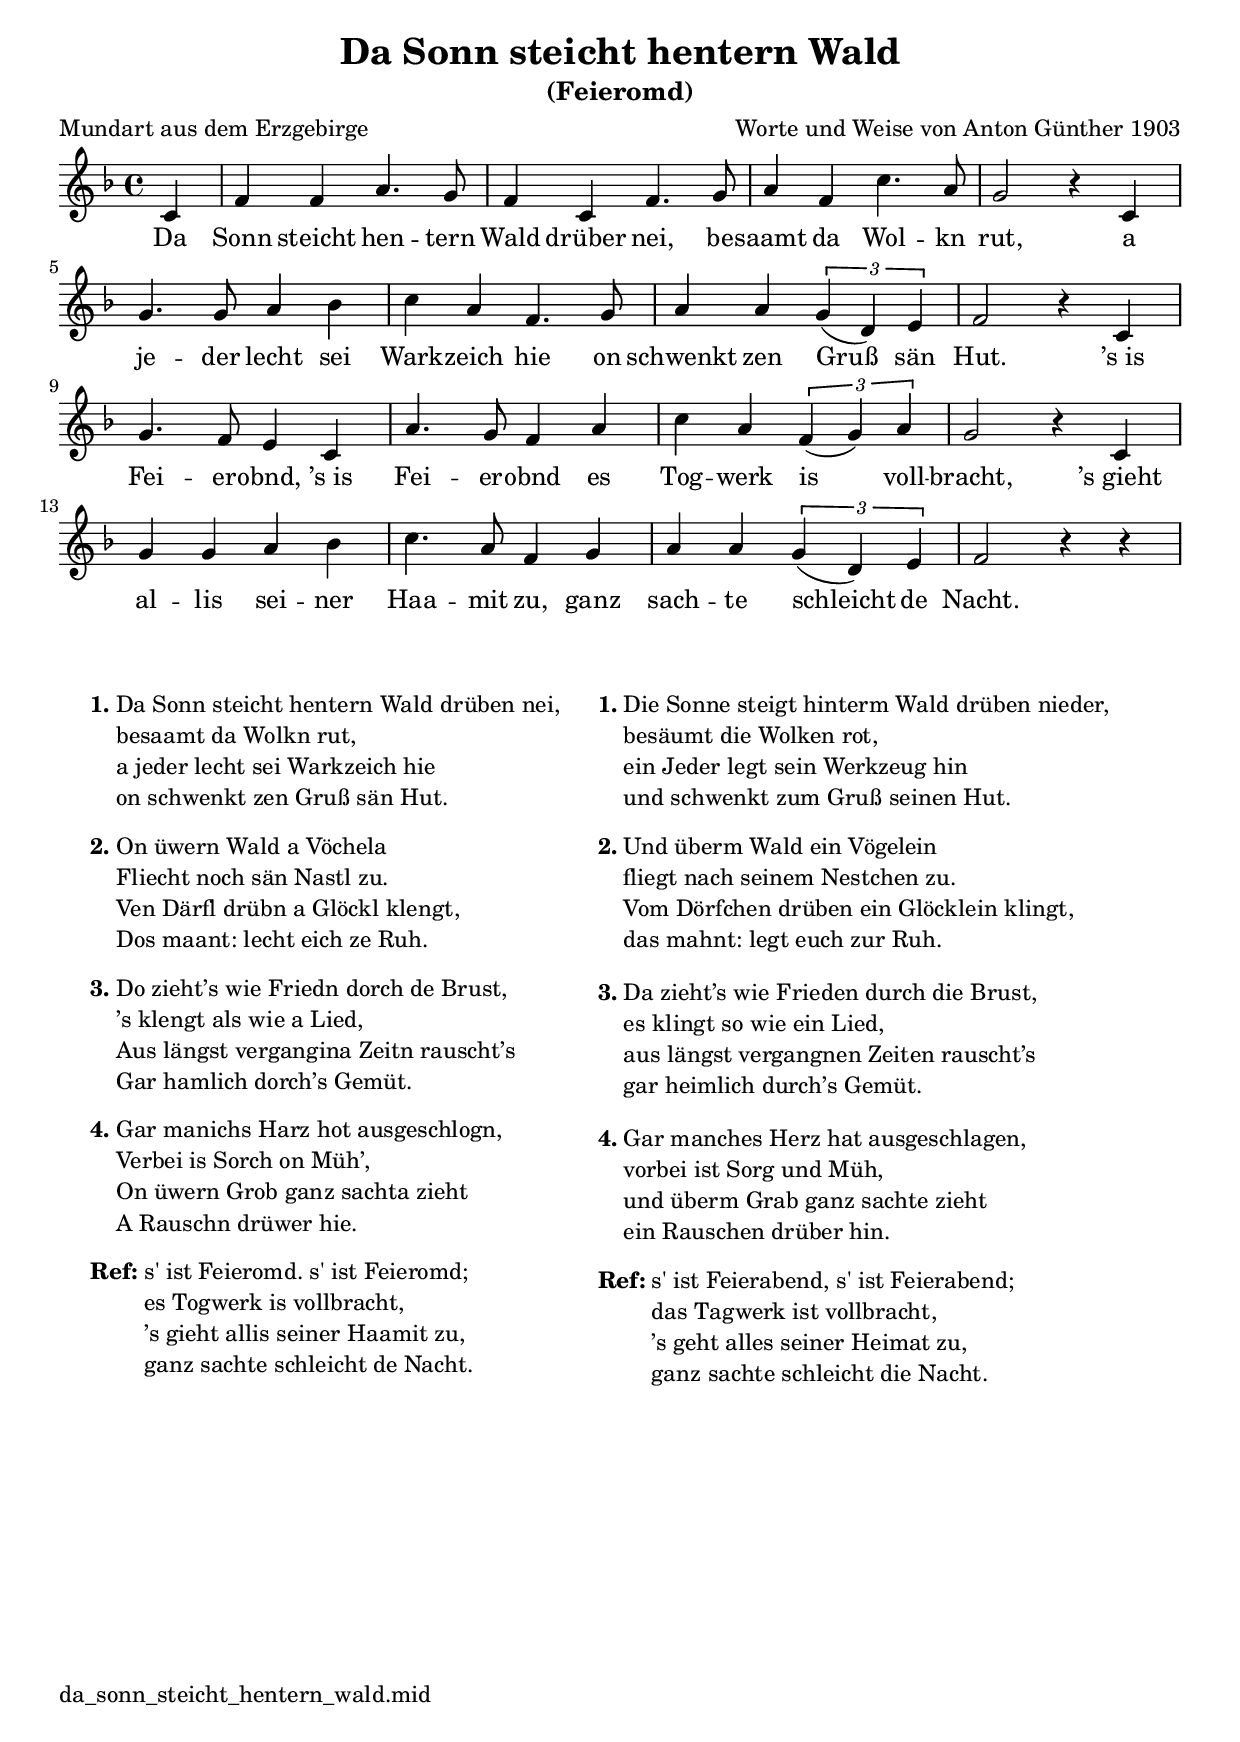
% https://www.franzdorfer.com/is-feierabend?utm_content=cmp-true
% https://de.wikipedia.org/wiki/Feieromd
\version "2.24.4"

\bookpart {
  \tocItem \markup  "Da Sonn steicht hentern Wald"
  \header { title = "Da Sonn steicht hentern Wald"
         subtitle = "(Feieromd)"  
         poet     = "Mundart aus dem Erzgebirge"
         composer = "Worte und Weise von Anton Günther 1903"
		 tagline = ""
}
\score{
  \midi {\tempo 4 = 120}
 \layout{indent=0}
 <<
  \relative c' {
  \key f \major \time 4/4
    \partial 4 c4 
    f4 f4 a4. g8 | f4 c f4. g8 | a4 f4 c'4. a8 | g2 r4 c,4 \break
	g'4. g8 a4 bes4 | c4 a4 f4. g8 | a4 a4 \tuplet 3/2 {g4( d4) e4}  | f2 r4 c4  \break
	g'4. f8 e4 c4 | a'4. g8 f4 a4 | c4 a4 \tuplet 3/2 {f4 (g4) a4} | g2 r4 c,4  \break
	g'4 g4 a4 bes4 | c4. a8 f4 g4 | a4 a4  \tuplet 3/2 {g4 ( d4 ) e4 }  | f2 r4 r4 \break
  }
 >>
 \addlyrics {
  Da Sonn steicht hen -- tern Wald drüber nei,
  be -- saamt da Wol -- kn rut,
  a je -- der lecht sei Wark -- zeich hie
  on schwenkt zen Gruß sän Hut.
  ’s_is Fei -- er -- obnd, ’s_is Fei -- er -- obnd
  es Tog -- werk is voll -- bracht,
  ’s_gieht al -- lis sei -- ner Haa -- mit zu,
  ganz sach -- te schleicht de Nacht.
 }
}


\markup {
  \vspace #3
  \line {  
    \hspace #3
	
      \column{ % ========= 1-2	  

        \line{
        \bold "1."
        \column {
   "Da Sonn steicht hentern Wald drüben nei,"
   "besaamt da Wolkn rut,"
   "a jeder lecht sei Warkzeich hie"
   "on schwenkt zen Gruß sän Hut."
            }}
 
        \vspace #1
        \line {              
        \bold "2."
        \column {
   "On üwern Wald a Vöchela"
   "Fliecht noch sän Nastl zu."
   "Ven Därfl drübn a Glöckl klengt,"
   "Dos maant: lecht eich ze Ruh."
             }}
			 
        \vspace #1
        \line {              
        \bold "3."
        \column {
   "Do zieht’s wie Friedn dorch de Brust,"
   "’s klengt als wie a Lied,"
   "Aus längst vergangina Zeitn rauscht’s"
   "Gar hamlich dorch’s Gemüt."
             }}
			 
        \vspace #1
        \line {              
        \bold "4."
        \column {
   "Gar manichs Harz hot ausgeschlogn,"
   "Verbei is Sorch on Müh’,"
   "On üwern Grob ganz sachta zieht"
   "A Rauschn drüwer hie."

             }}

    \vspace #1
    \line {
    \bold "Ref:"
    \column {
    "s' ist Feieromd. s' ist Feieromd;"
    "es Togwerk is vollbracht,"
    "’s gieht allis seiner Haamit zu,"
    "ganz sachte schleicht de Nacht."
             }}			 

           } % ============================		   
 
      \hspace #3           
      \column { % === 4-6
	  
        \line {
        \bold "1."
        \column {
   "Die Sonne steigt hinterm Wald drüben nieder,"
   "besäumt die Wolken rot,"
   "ein Jeder legt sein Werkzeug hin"
   "und schwenkt zum Gruß seinen Hut."
              }}
			  
      \vspace #1
      \line {
      \bold "2."
      \column {
   "Und überm Wald ein Vögelein"
   "fliegt nach seinem Nestchen zu."
   "Vom Dörfchen drüben ein Glöcklein klingt,"
   "das mahnt: legt euch zur Ruh."
            }}
			
      \vspace #1
      \line {
      \bold "3."
      \column {
   "Da zieht’s wie Frieden durch die Brust,"
   "es klingt so wie ein Lied,"
   "aus längst vergangnen Zeiten rauscht’s"
   "gar heimlich durch’s Gemüt."
            }}
			
      \vspace #1
      \line {
      \bold "4."
      \column {
   "Gar manches Herz hat ausgeschlagen,"
   "vorbei ist Sorg und Müh,"
   "und überm Grab ganz sachte zieht"
   "ein Rauschen drüber hin."

            }}

     \vspace #1
     \line {
     \bold "Ref:"
     \column {
"s' ist Feierabend, s' ist Feierabend;"
"das Tagwerk ist vollbracht,"
"’s geht alles seiner Heimat zu,"
"ganz sachte schleicht die Nacht."

}}			 
			
    } % ===================================
} 
}
 \markup {
   \vspace #10
   \with-url #"http:///edgar-saenger.de/musik/volkslieder/src/da_sonn_steicht_hentern_wald.mid"
                                                             {da_sonn_steicht_hentern_wald.mid}
 }
}
